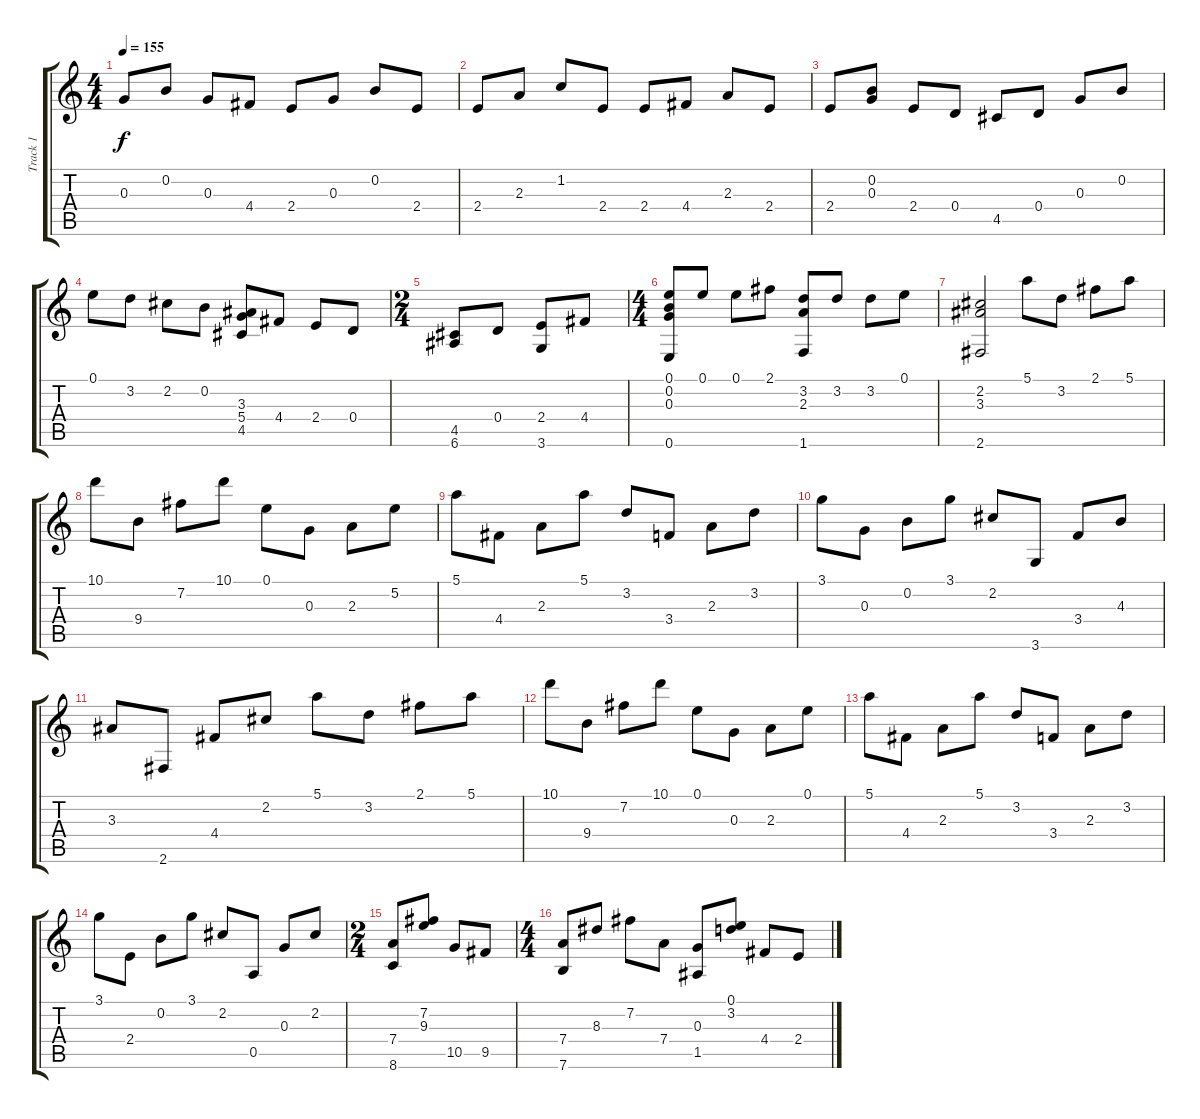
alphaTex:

\track ("Track 1" "Track 1") {instrument acousticguitarnylon}
\staff {score tabs}
\tuning (E4 B3 G3 D3 A2 E2) {hide}
\ts (4 4)
\tempo 155
\clef g2
\ks c
0.3.8{dy f} 0.2.8 0.3.8 4.4.8 2.4.8 0.3.8 0.2.8 2.4.8 |
2.4.8 2.3.8 1.2.8 2.4.8 2.4.8 4.4.8 2.3.8 2.4.8 |
2.4.8 (0.2 0.3).8 2.4.8 0.4.8 4.5.8 0.4.8 0.3.8 0.2.8 |
0.1.8 3.2.8 2.2.8 0.2.8 (3.3 5.4 4.5).8 4.4.8 2.4.8 0.4.8 |
\ts (2 4)
(4.5 6.6).8 0.4.8 (2.4 3.6).8 4.4.8 |
\ts (4 4)
(0.1 0.2 0.3 0.6).8 0.1.8 0.1.8 2.1.8 (3.2 2.3 1.6).8 3.2.8 3.2.8 0.1.8 |
(2.2 3.3 2.6).2 5.1.8 3.2.8 2.1.8 5.1.8 |
10.1.8 9.4.8 7.2.8 10.1.8 0.1.8 0.3.8 2.3.8 5.2.8 |
5.1.8 4.4.8 2.3.8 5.1.8 3.2.8 3.4.8 2.3.8 3.2.8 |
3.1.8 0.3.8 0.2.8 3.1.8 2.2.8 3.6.8 3.4.8 4.3.8 |
3.3.8 2.6.8 4.4.8 2.2.8 5.1.8 3.2.8 2.1.8 5.1.8 |
10.1.8 9.4.8 7.2.8 10.1.8 0.1.8 0.3.8 2.3.8 0.1.8 |
5.1.8 4.4.8 2.3.8 5.1.8 3.2.8 3.4.8 2.3.8 3.2.8 |
3.1.8 2.4.8 0.2.8 3.1.8 2.2.8 0.5.8 0.3.8 2.2.8 |
\ts (2 4)
(7.4 8.6).8 (7.2 9.3).8 10.5.8 9.5.8 |
\ts (4 4)
(7.4 7.6).8 8.3.8 7.2.8 7.4.8 (0.3 1.5).8 (0.1 3.2).8 4.4.8 2.4.8
